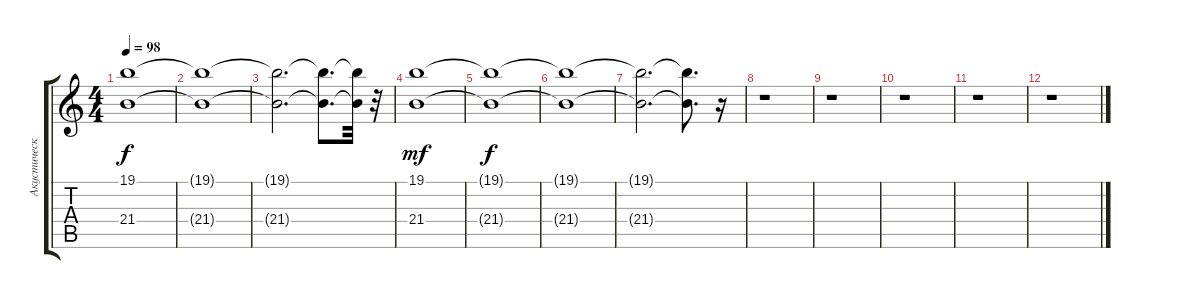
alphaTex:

\track ("Акустический Гранд Роял" "Акустическ") {instrument acousticgrandpiano}
\staff {score tabs}
\tuning (E4 B3 G3 D3 A2 E2) {hide}
\ts (4 4)
\tempo 98
\clef g2
\ks c
(19.1{t} 21.4{t}).1{dy f} |
(19.1{t} 21.4{t}).1 |
(19.1{t} 21.4{t}).2{d} (19.1{t} 21.4{t}).8{d} (19.1{t} 21.4{t}).32 r.32 |
(19.1 21.4).1{dy mf} |
(19.1{t} 21.4{t}).1{dy f} |
(19.1{t} 21.4{t}).1 |
(19.1{t} 21.4{t}).2{d} (19.1{t} 21.4{t}).8{d} r.16 |
r.1 |
r.1 |
r.1 |
r.1 |
r.1
